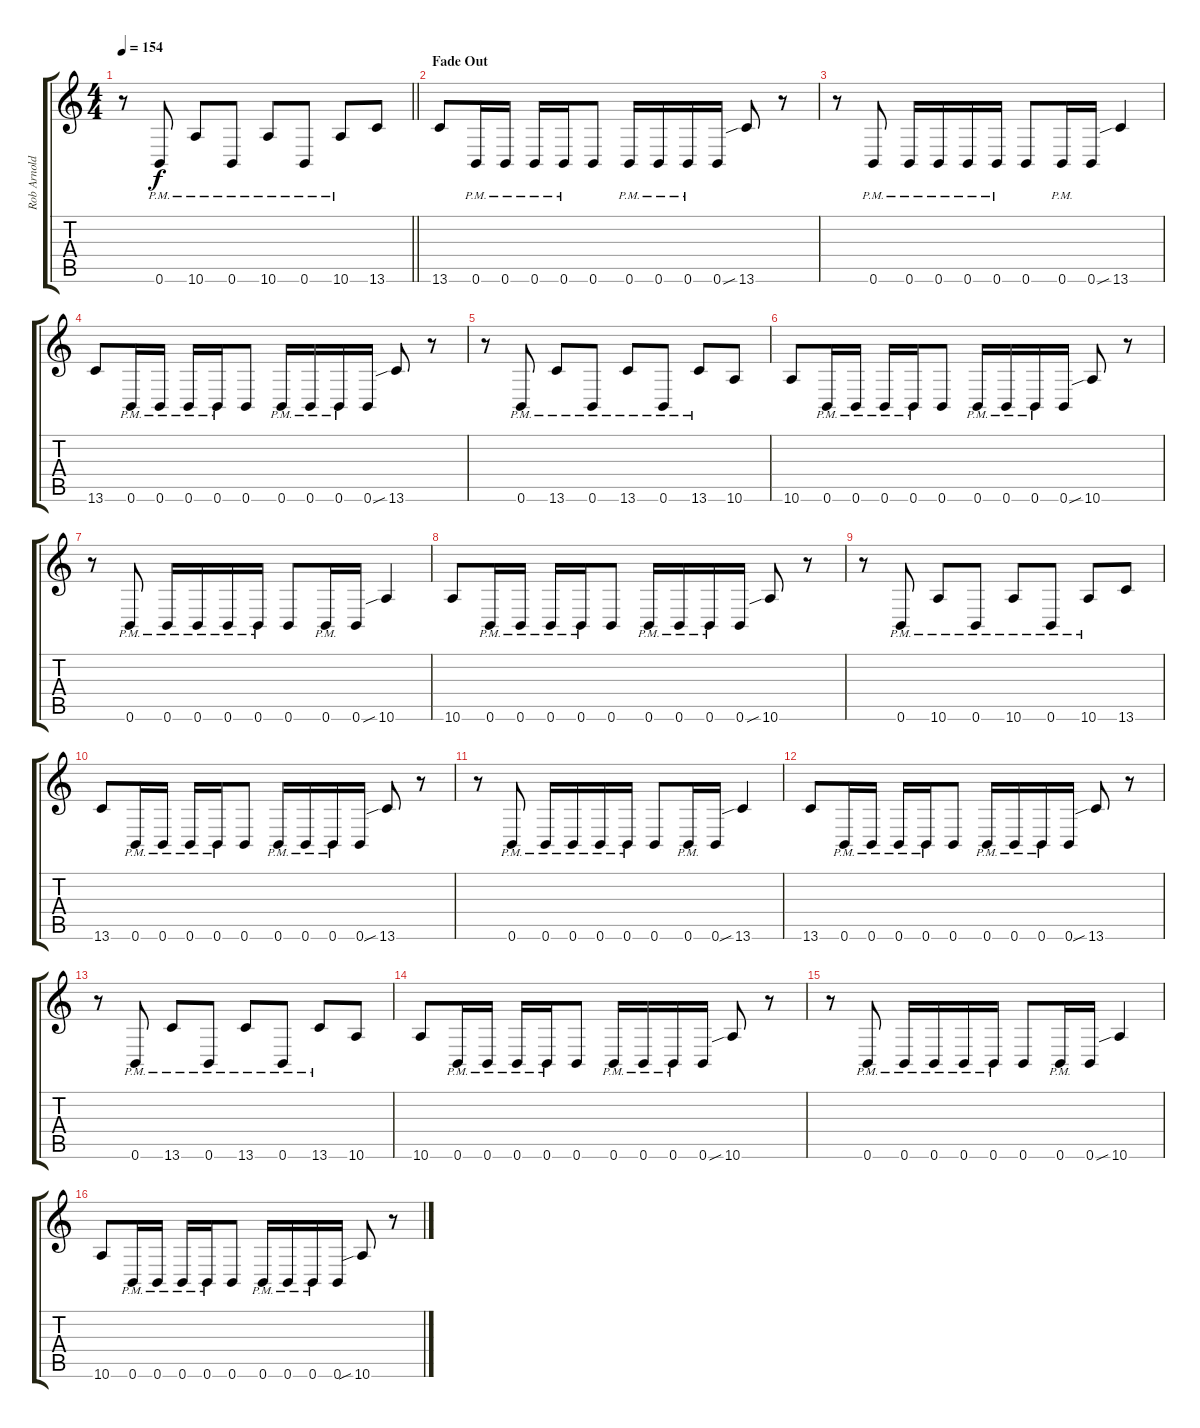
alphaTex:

\track ("Rob Arnold" "Rob Arnold") {instrument distortionguitar}
\staff {score tabs}
\tuning (Db4 Ab3 E3 B2 Gb2 B1) {hide}
\ts (4 4)
\tempo 154
\clef g2
\barLineRight lightlight
\ks c
r.8{dy f} 0.6{pm}.8 10.6{pm}.8 0.6{pm}.8 10.6{pm}.8 0.6{pm}.8 10.6{pm}.8 13.6.8 |
\section ("" "Fade Out")
13.6.8{volume 10} 0.6{pm}.16 0.6{pm}.16 0.6{pm}.16 0.6{pm}.16 0.6.8 0.6{pm}.16 0.6{pm}.16 0.6{pm}.16 0.6.16 13.6{sib}.8 r.8 |
r.8 0.6{pm}.8 0.6{pm}.16 0.6{pm}.16 0.6{pm}.16 0.6{pm}.16 0.6.8 0.6{pm}.16 0.6.16 13.6{sib}.4 |
13.6.8 0.6{pm}.16 0.6{pm}.16 0.6{pm}.16 0.6{pm}.16 0.6.8 0.6{pm}.16 0.6{pm}.16 0.6{pm}.16 0.6.16 13.6{sib}.8 r.8 |
r.8 0.6{pm}.8 13.6{pm}.8 0.6{pm}.8 13.6{pm}.8 0.6{pm}.8 13.6{pm}.8 10.6.8 |
10.6.8{volume 6} 0.6{pm}.16 0.6{pm}.16 0.6{pm}.16 0.6{pm}.16 0.6.8 0.6{pm}.16 0.6{pm}.16 0.6{pm}.16 0.6.16 10.6{sib}.8 r.8 |
r.8 0.6{pm}.8 0.6{pm}.16 0.6{pm}.16 0.6{pm}.16 0.6{pm}.16 0.6.8 0.6{pm}.16 0.6.16 10.6{sib}.4 |
10.6.8 0.6{pm}.16 0.6{pm}.16 0.6{pm}.16 0.6{pm}.16 0.6.8 0.6{pm}.16 0.6{pm}.16 0.6{pm}.16 0.6.16 10.6{sib}.8 r.8 |
r.8 0.6{pm}.8 10.6{pm}.8 0.6{pm}.8 10.6{pm}.8 0.6{pm}.8 10.6{pm}.8 13.6.8 |
13.6.8{volume 2} 0.6{pm}.16 0.6{pm}.16 0.6{pm}.16 0.6{pm}.16 0.6.8 0.6{pm}.16 0.6{pm}.16 0.6{pm}.16 0.6.16 13.6{sib}.8 r.8 |
r.8 0.6{pm}.8 0.6{pm}.16 0.6{pm}.16 0.6{pm}.16 0.6{pm}.16 0.6.8 0.6{pm}.16 0.6.16 13.6{sib}.4 |
13.6.8 0.6{pm}.16 0.6{pm}.16 0.6{pm}.16 0.6{pm}.16 0.6.8 0.6{pm}.16 0.6{pm}.16 0.6{pm}.16 0.6.16 13.6{sib}.8 r.8 |
r.8 0.6{pm}.8 13.6{pm}.8 0.6{pm}.8 13.6{pm}.8 0.6{pm}.8 13.6{pm}.8 10.6.8 |
10.6.8{volume 2} 0.6{pm}.16 0.6{pm}.16 0.6{pm}.16 0.6{pm}.16 0.6.8 0.6{pm}.16 0.6{pm}.16 0.6{pm}.16 0.6.16 10.6{sib}.8 r.8 |
r.8 0.6{pm}.8 0.6{pm}.16 0.6{pm}.16 0.6{pm}.16 0.6{pm}.16 0.6.8 0.6{pm}.16 0.6.16 10.6{sib}.4 |
10.6.8{volume 0} 0.6{pm}.16 0.6{pm}.16 0.6{pm}.16 0.6{pm}.16 0.6.8 0.6{pm}.16 0.6{pm}.16 0.6{pm}.16 0.6.16 10.6{sib}.8 r.8
